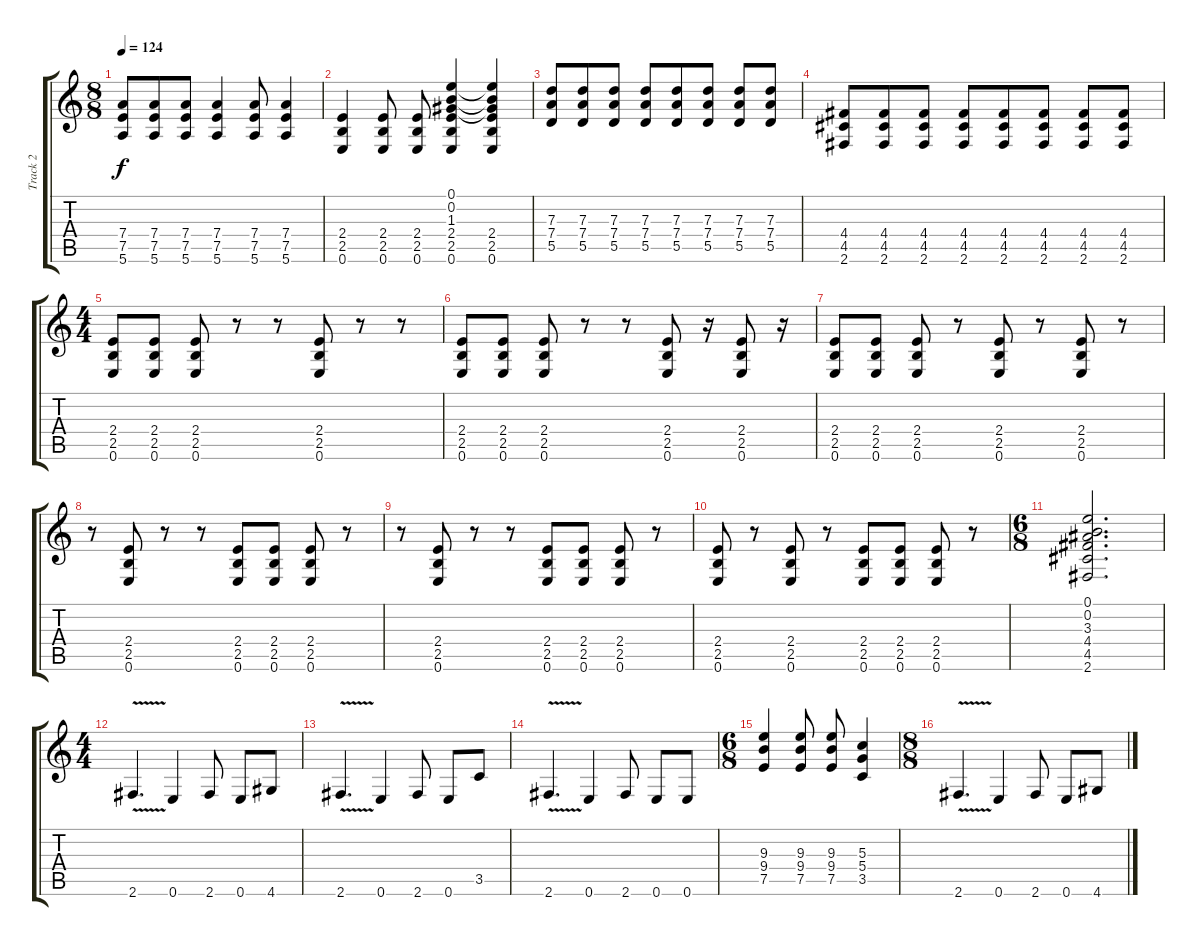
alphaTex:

\track ("Track 2" "Track 2") {instrument distortionguitar}
\staff {score tabs}
\tuning (E4 B3 G3 D3 A2 E2) {hide}
\ts (8 8)
\tempo 124
\clef g2
\ks c
(7.4 7.5 5.6).8{dy f} (7.4 7.5 5.6).8 (7.4 7.5 5.6).8 (7.4 7.5 5.6).4 (7.4 7.5 5.6).8 (7.4 7.5 5.6).4 |
(2.4 2.5 0.6).4 (2.4 2.5 0.6).8 (2.4 2.5 0.6).8 (0.1 0.2 1.3 2.4 2.5 0.6).4 (0.1{t} 0.2{t} 1.3{t} 2.4 2.5 0.6).4 |
(7.3 7.4 5.5).8 (7.3 7.4 5.5).8 (7.3 7.4 5.5).8 (7.3 7.4 5.5).8 (7.3 7.4 5.5).8 (7.3 7.4 5.5).8 (7.3 7.4 5.5).8 (7.3 7.4 5.5).8 |
(4.4 4.5 2.6).8 (4.4 4.5 2.6).8 (4.4 4.5 2.6).8 (4.4 4.5 2.6).8 (4.4 4.5 2.6).8 (4.4 4.5 2.6).8 (4.4 4.5 2.6).8 (4.4 4.5 2.6).8 |
\ts (4 4)
(2.4 2.5 0.6).8 (2.4 2.5 0.6).8 (2.4 2.5 0.6).8 r.8 r.8 (2.4 2.5 0.6).8 r.8 r.8 |
(2.4 2.5 0.6).8 (2.4 2.5 0.6).8 (2.4 2.5 0.6).8 r.8 r.8 (2.4 2.5 0.6).8 r.16 (2.4 2.5 0.6).8 r.16 |
(2.4 2.5 0.6).8 (2.4 2.5 0.6).8 (2.4 2.5 0.6).8 r.8 (2.4 2.5 0.6).8 r.8 (2.4 2.5 0.6).8 r.8 |
r.8 (2.4 2.5 0.6).8 r.8 r.8 (2.4 2.5 0.6).8 (2.4 2.5 0.6).8 (2.4 2.5 0.6).8 r.8 |
r.8 (2.4 2.5 0.6).8 r.8 r.8 (2.4 2.5 0.6).8 (2.4 2.5 0.6).8 (2.4 2.5 0.6).8 r.8 |
(2.4 2.5 0.6).8 r.8 (2.4 2.5 0.6).8 r.8 (2.4 2.5 0.6).8 (2.4 2.5 0.6).8 (2.4 2.5 0.6).8 r.8 |
\ts (6 8)
(0.1 0.2 3.3 4.4 4.5 2.6).2{d volume 9 balance 0} |
\ts (4 4)
2.6{v}.4{d volume 13 balance 8} 0.6.4 2.6.8 0.6.8 4.6.8 |
2.6{v}.4{d} 0.6.4 2.6.8 0.6.8 3.5.8 |
2.6{v}.4{d} 0.6.4 2.6.8 0.6.8 0.6.8 |
\ts (6 8)
(9.3 9.4 7.5).4 (9.3 9.4 7.5).8 (9.3 9.4 7.5).8 (5.3 5.4 3.5).4 |
\ts (8 8)
2.6{v}.4{d volume 13 balance 8} 0.6.4 2.6.8 0.6.8 4.6.8
